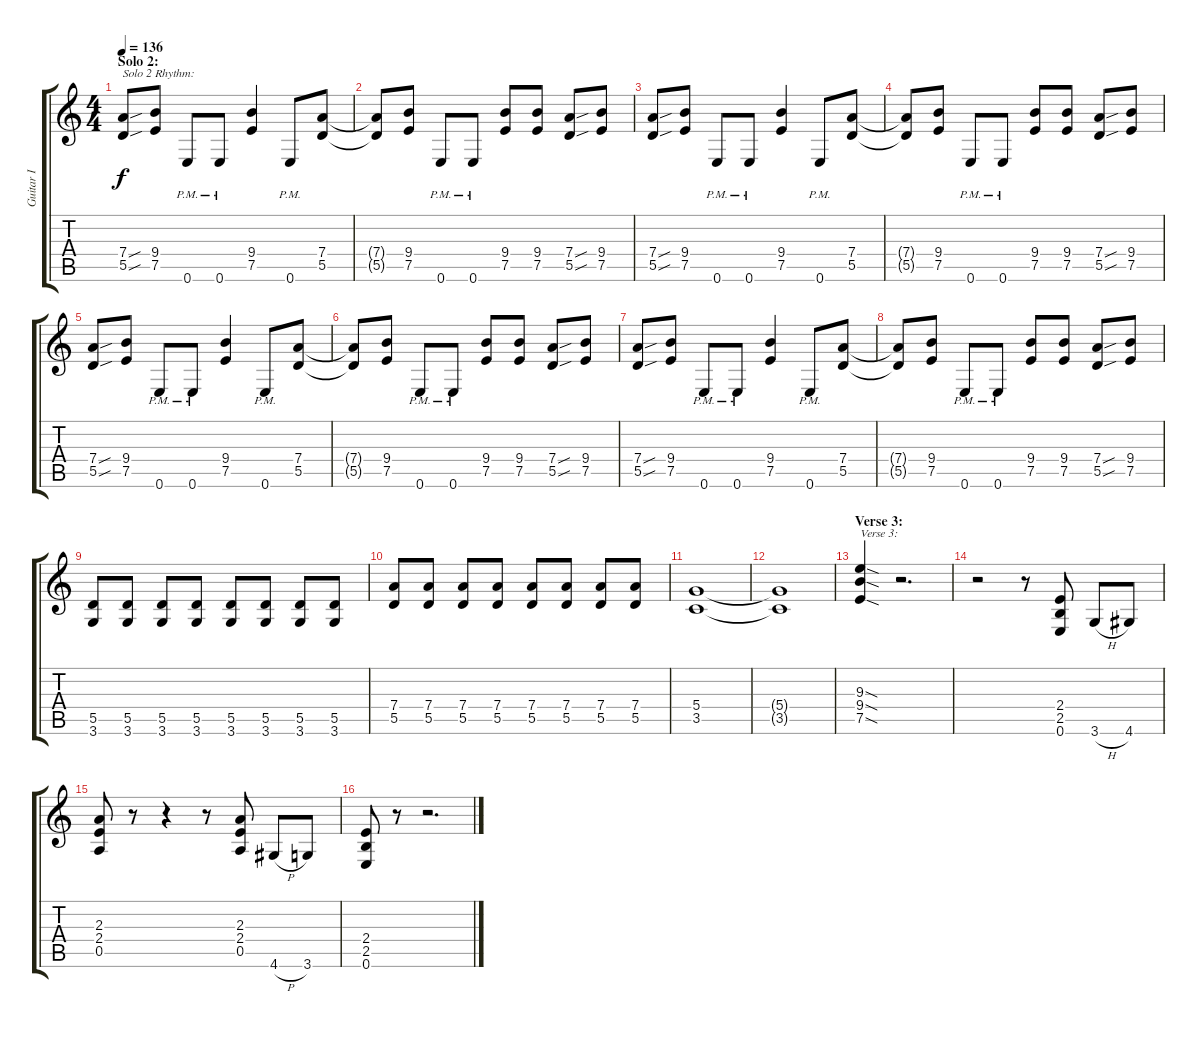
\track ("Guitar I" "Guitar I") {instrument distortionguitar}
\staff {score tabs}
\tuning (E4 B3 G3 D3 A2 E2) {hide}
\ts (4 4)
\section ("" "Solo 2:")
\tempo 136
\clef g2
\ks c
(7.4{sou} 5.5{sou}).8{txt "Solo 2 Rhythm:" dy f} (9.4 7.5).8 0.6{pm}.8 0.6{pm}.8 (9.4 7.5).4 0.6{pm}.8 (7.4 5.5).8 |
(7.4{t} 5.5{t}).8 (9.4 7.5).8 0.6{pm}.8 0.6{pm}.8 (9.4 7.5).8 (9.4 7.5).8 (7.4{sou} 5.5{sou}).8 (9.4 7.5).8 |
(7.4{sou} 5.5{sou}).8 (9.4 7.5).8 0.6{pm}.8 0.6{pm}.8 (9.4 7.5).4 0.6{pm}.8 (7.4 5.5).8 |
(7.4{t} 5.5{t}).8 (9.4 7.5).8 0.6{pm}.8 0.6{pm}.8 (9.4 7.5).8 (9.4 7.5).8 (7.4{sou} 5.5{sou}).8 (9.4 7.5).8 |
(7.4{sou} 5.5{sou}).8 (9.4 7.5).8 0.6{pm}.8 0.6{pm}.8 (9.4 7.5).4 0.6{pm}.8 (7.4 5.5).8 |
(7.4{t} 5.5{t}).8 (9.4 7.5).8 0.6{pm}.8 0.6{pm}.8 (9.4 7.5).8 (9.4 7.5).8 (7.4{sou} 5.5{sou}).8 (9.4 7.5).8 |
(7.4{sou} 5.5{sou}).8 (9.4 7.5).8 0.6{pm}.8 0.6{pm}.8 (9.4 7.5).4 0.6{pm}.8 (7.4 5.5).8 |
(7.4{t} 5.5{t}).8 (9.4 7.5).8 0.6{pm}.8 0.6{pm}.8 (9.4 7.5).8 (9.4 7.5).8 (7.4{sou} 5.5{sou}).8 (9.4 7.5).8 |
(5.5 3.6).8 (5.5 3.6).8 (5.5 3.6).8 (5.5 3.6).8 (5.5 3.6).8 (5.5 3.6).8 (5.5 3.6).8 (5.5 3.6).8 |
(7.4 5.5).8 (7.4 5.5).8 (7.4 5.5).8 (7.4 5.5).8 (7.4 5.5).8 (7.4 5.5).8 (7.4 5.5).8 (7.4 5.5).8 |
(5.4 3.5).1 |
(5.4{t} 3.5{t}).1 |
\section ("" "Verse 3:")
(9.3{sod} 9.4{sod} 7.5{sod}).4{txt "Verse 3:"} r.2{d} |
r.2 r.8 (2.4 2.5 0.6).8 3.6{h}.8 4.6.8 |
(2.3 2.4 0.5).8 r.8 r.4 r.8 (2.3 2.4 0.5).8 4.6{h}.8 3.6.8 |
(2.4 2.5 0.6).8 r.8 r.2{d}
